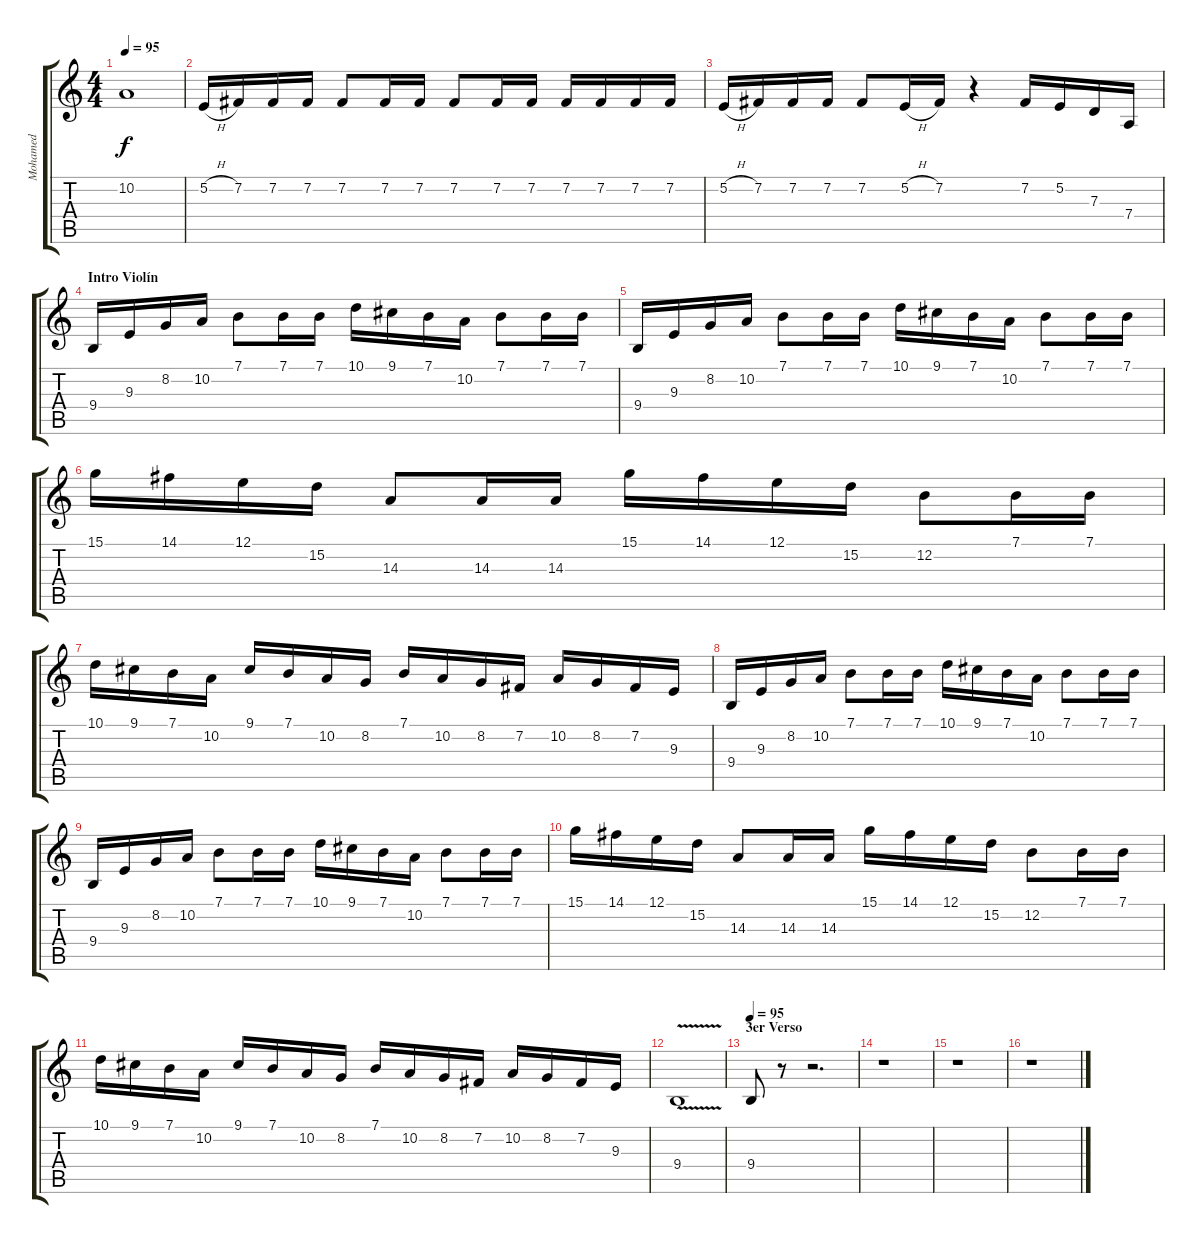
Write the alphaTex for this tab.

\track ("Mohamed" "Mohamed") {instrument violin}
\staff {score tabs}
\tuning (E4 B3 G3 D3 A2 E2) {hide}
\ts (4 4)
\tempo 95
\clef g2
\ks c
10.2.1{dy f} |
5.2{h}.16 7.2.16 7.2.16 7.2.16 7.2.8 7.2.16 7.2.16 7.2.8 7.2.16 7.2.16 7.2.16 7.2.16 7.2.16 7.2.16 |
5.2{h}.16 7.2.16 7.2.16 7.2.16 7.2.8 5.2{h}.16 7.2.16 r.4 7.2.16 5.2.16 7.3.16 7.4.16 |
\section ("" "Intro Violín")
9.4.16 9.3.16 8.2.16 10.2.16 7.1.8 7.1.16 7.1.16 10.1.16 9.1.16 7.1.16 10.2.16 7.1.8 7.1.16 7.1.16 |
9.4.16 9.3.16 8.2.16 10.2.16 7.1.8 7.1.16 7.1.16 10.1.16 9.1.16 7.1.16 10.2.16 7.1.8 7.1.16 7.1.16 |
15.1.16 14.1.16 12.1.16 15.2.16 14.3.8 14.3.16 14.3.16 15.1.16 14.1.16 12.1.16 15.2.16 12.2.8 7.1.16 7.1.16 |
10.1.16 9.1.16 7.1.16 10.2.16 9.1.16 7.1.16 10.2.16 8.2.16 7.1.16 10.2.16 8.2.16 7.2.16 10.2.16 8.2.16 7.2.16 9.3.16 |
9.4.16 9.3.16 8.2.16 10.2.16 7.1.8 7.1.16 7.1.16 10.1.16 9.1.16 7.1.16 10.2.16 7.1.8 7.1.16 7.1.16 |
9.4.16 9.3.16 8.2.16 10.2.16 7.1.8 7.1.16 7.1.16 10.1.16 9.1.16 7.1.16 10.2.16 7.1.8 7.1.16 7.1.16 |
15.1.16 14.1.16 12.1.16 15.2.16 14.3.8 14.3.16 14.3.16 15.1.16 14.1.16 12.1.16 15.2.16 12.2.8 7.1.16 7.1.16 |
10.1.16 9.1.16 7.1.16 10.2.16 9.1.16 7.1.16 10.2.16 8.2.16 7.1.16 10.2.16 8.2.16 7.2.16 10.2.16 8.2.16 7.2.16 9.3.16 |
9.4{v}.1 |
\section ("" "3er Verso")
\tempo 95
9.4.8 r.8 r.2{d} |
r.1 |
r.1 |
r.1
